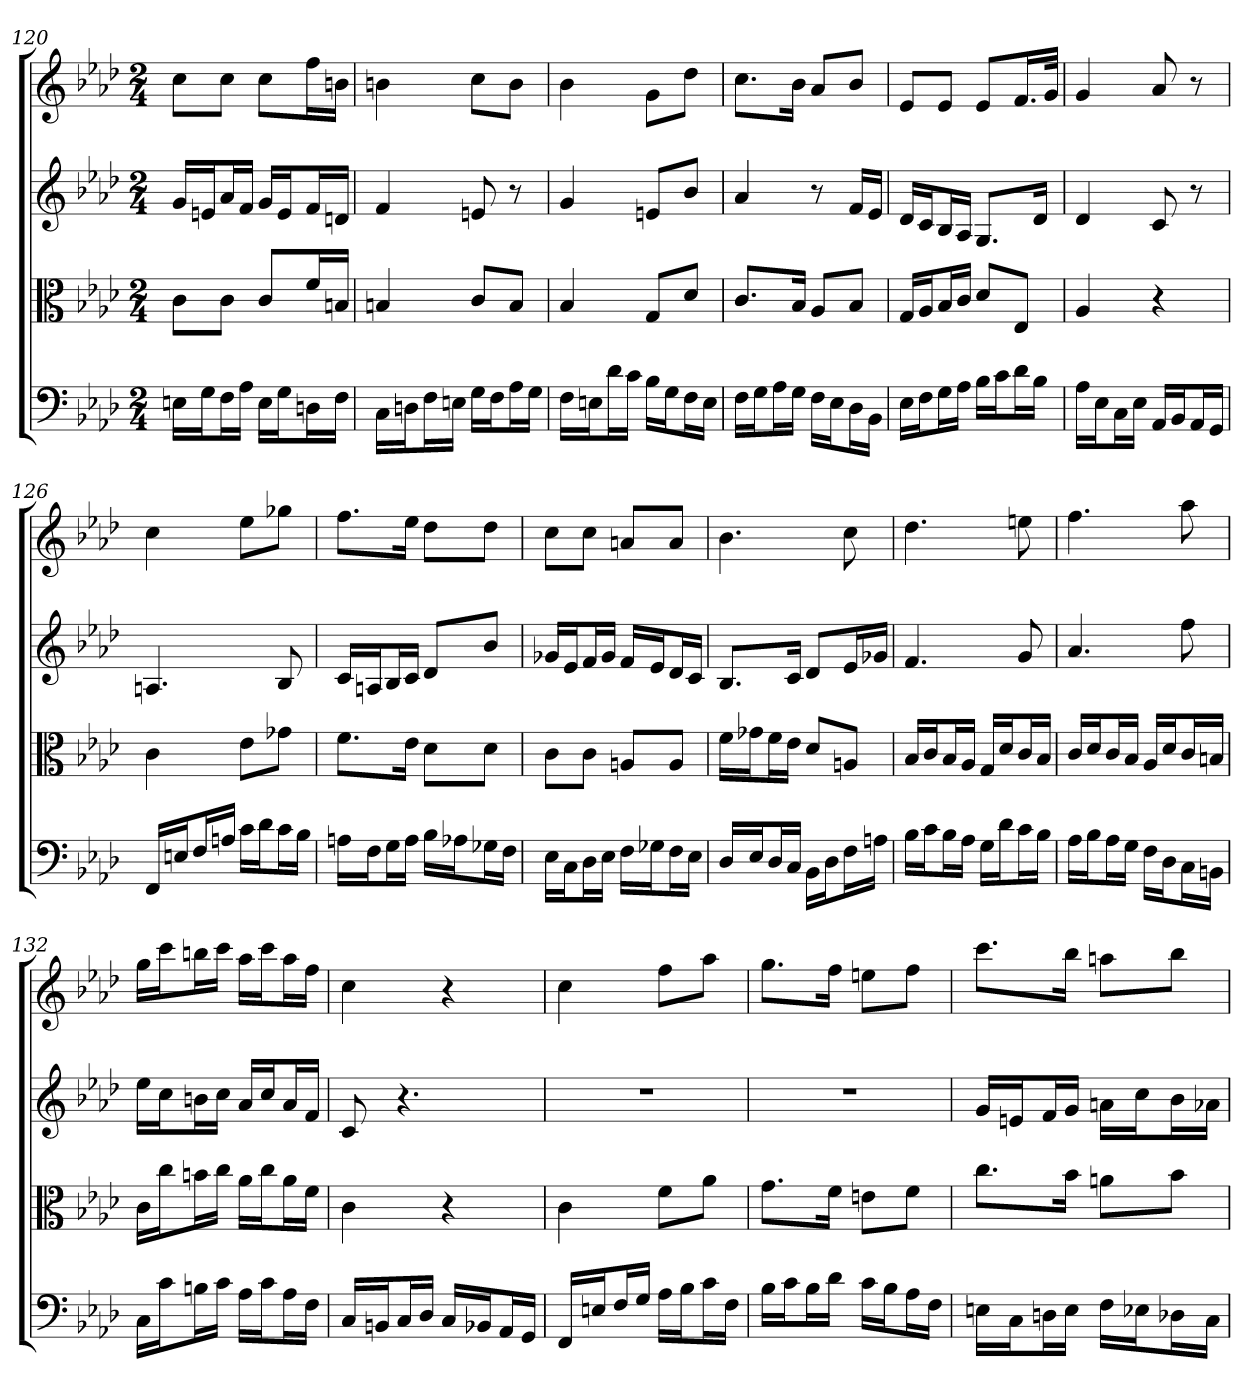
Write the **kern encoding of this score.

**kern	**kern	**kern	**kern
*part4	*part3	*part2	*part1
*staff4	*staff3	*staff2	*staff1
*clefF4	*clefC3	*	*
*k[b-e-a-d-]	*k[b-e-a-d-]	*k[b-e-a-d-]	*k[b-e-a-d-]
*f:	*f:	*f:	*f:
*M2/4	*M2/4	*M2/4	*M2/4
=120	=120	=120	=120
16En\LL	8c\L	16gLL	8ccL
16G\J	.	16enJ	.
16F\L	8c\J	16a-L	8ccJ
16A-\JJ	.	16fJJ	.
16E\LL	8c/L	16gLL	8ccL
16G\J	.	16eJ	.
16Dn\L	16f/L	16fL	16ffL
16F\JJ	16Bn/JJ	16dnJJ	16bnJJ
=121	=121	=121	=121
16C\LL	4Bn	4f	4bn
16Dn\J	.	.	.
16F\L	.	.	.
16En\JJ	.	.	.
16G\LL	8c/L	8en	8ccL
16F\J	.	.	.
16A-\L	8B/J	8r	8bJ
16G\JJ	.	.	.
=122	=122	=122	=122
16F\LL	4B-	4g	4b-
16En\J	.	.	.
16d-\L	.	.	.
16c\JJ	.	.	.
16B-\LL	8G/L	8enL	8gL
16G\J	.	.	.
16F\L	8d-/J	8b-J	8dd-J
16E\JJ	.	.	.
=123	=123	=123	=123
16F\LL	8.c/L	4a-	8.ccL
16G\J	.	.	.
16A-\L	.	.	.
16G\JJ	16B-/Jk	.	16b-Jk
16F\LL	8A-/L	8r	8a-L
16E-\J	.	.	.
16D-\L	8B-/J	16fLL	8b-J
16BB-\JJ	.	16e-JJ	.
=124	=124	=124	=124
16E-\LL	16G/LL	16d-LL	8e-L
16F\J	16A-/J	16cJ	.
16G\L	16B-/L	16B-L	8e-J
16A-\JJ	16c/JJ	16A-JJ	.
16B-\LL	8d-/L	8.GL	8e-L
16c\J	.	.	.
16d-\L	8E-/J	.	16.fL
16B-\JJ	.	16d-Jk	.
.	.	.	32gJJk
=125	=125	=125	=125
16A-\LL	4A-	4d-	4g
16E-\J	.	.	.
16C\L	.	.	.
16E-\JJ	.	.	.
16AA-/LL	4r	8c	8a-
16BB-/J	.	.	.
16AA-/L	.	8r	8r
16GG/JJ	.	.	.
=126	=126	=126	=126
16FF/LL	4c	4.An	4cc
16En/J	.	.	.
16F/L	.	.	.
16An/JJ	.	.	.
16c\LL	8e-\L	.	8ee-L
16d-\J	.	.	.
16c\L	8g-X\J	8B-	8gg-XJ
16B-\JJ	.	.	.
=127	=127	=127	=127
16An\LL	8.f\L	16cLL	8.ffL
16F\J	.	16AnJ	.
16G\L	.	16B-L	.
16A\JJ	16e-\Jk	16cJJ	16ee-Jk
16B-\LL	8d-\L	8d-L	8dd-L
16A-X\J	.	.	.
16G-X\L	8d-\J	8b-J	8dd-J
16F\JJ	.	.	.
=128	=128	=128	=128
16E-\LL	8c\L	16g-XLL	8ccL
16C\J	.	16e-J	.
16D-\L	8c\J	16fL	8ccJ
16E-\JJ	.	16g-JJ	.
16F\LL	8An/L	16fLL	8anL
16G-X\J	.	16e-J	.
16F\L	8A/J	16d-L	8aJ
16E-\JJ	.	16cJJ	.
=129	=129	=129	=129
16D-/LL	16f\LL	8.B-L	4.b-
16E-/J	16g-X\J	.	.
16D-/L	16f\L	.	.
16C/JJ	16e-\JJ	16cJk	.
16BB-\LL	8d-/L	8d-L	.
16D-\J	.	.	.
16F\L	8An/J	16e-L	8cc
16An\JJ	.	16g-XJJ	.
=130	=130	=130	=130
16B-\LL	16B-/LL	4.f	4.dd-
16c\J	16c/J	.	.
16B-\L	16B-/L	.	.
16A-\JJ	16A-/JJ	.	.
16G\LL	16G/LL	.	.
16d-\J	16d-/J	.	.
16c\L	16c/L	8g	8een
16B-\JJ	16B-/JJ	.	.
=131	=131	=131	=131
16A-\LL	16c/LL	4.a-	4.ff
16B-\J	16d-/J	.	.
16A-\L	16c/L	.	.
16G\JJ	16B-/JJ	.	.
16F\LL	16A-/LL	.	.
16D-\J	16d-/J	.	.
16C\L	16c/L	8ff	8aa-
16BBn\JJ	16Bn/JJ	.	.
=132	=132	=132	=132
16C\LL	16c\LL	16ee-LL	16ggLL
16c\J	16cc\J	16ccJ	16cccJ
16Bn\L	16bn\L	16bnL	16bbnL
16c\JJ	16cc\JJ	16ccJJ	16cccJJ
16A-\LL	16a-\LL	16a-LL	16aa-LL
16c\J	16cc\J	16ccJ	16cccJ
16A-\L	16a-\L	16a-L	16aa-L
16F\JJ	16f\JJ	16fJJ	16ffJJ
=133	=133	=133	=133
16C/LL	4c	8c	4cc
16BBn/J	.	.	.
16C/L	.	4.r	.
16D-/JJ	.	.	.
16C/LL	4r	.	4r
16BB-X/J	.	.	.
16AA-/L	.	.	.
16GG/JJ	.	.	.
=134	=134	=134	=134
16FF/LL	4c	2r	4cc
16En/J	.	.	.
16F/L	.	.	.
16G/JJ	.	.	.
16A-\LL	8f\L	.	8ffL
16B-\J	.	.	.
16c\L	8a-\J	.	8aa-J
16F\JJ	.	.	.
=135	=135	=135	=135
16B-\LL	8.g\L	2r	8.ggL
16c\J	.	.	.
16B-\L	.	.	.
16d-\JJ	16f\Jk	.	16ffJk
16c\LL	8en\L	.	8eenL
16B-\J	.	.	.
16A-\L	8f\J	.	8ffJ
16F\JJ	.	.	.
=136	=136	=136	=136
16En\LL	8.cc\L	16gLL	8.cccL
16C\J	.	16enJ	.
16Dn\L	.	16fL	.
16E\JJ	16b-\Jk	16gJJ	16bb-Jk
16F\LL	8an\L	16anLL	8aanL
16E-X\J	.	16ccJ	.
16D-X\L	8b-\J	16b-L	8bb-J
16C\JJ	.	16a-XJJ	.
=	=	=	=
*-	*-	*-	*-
